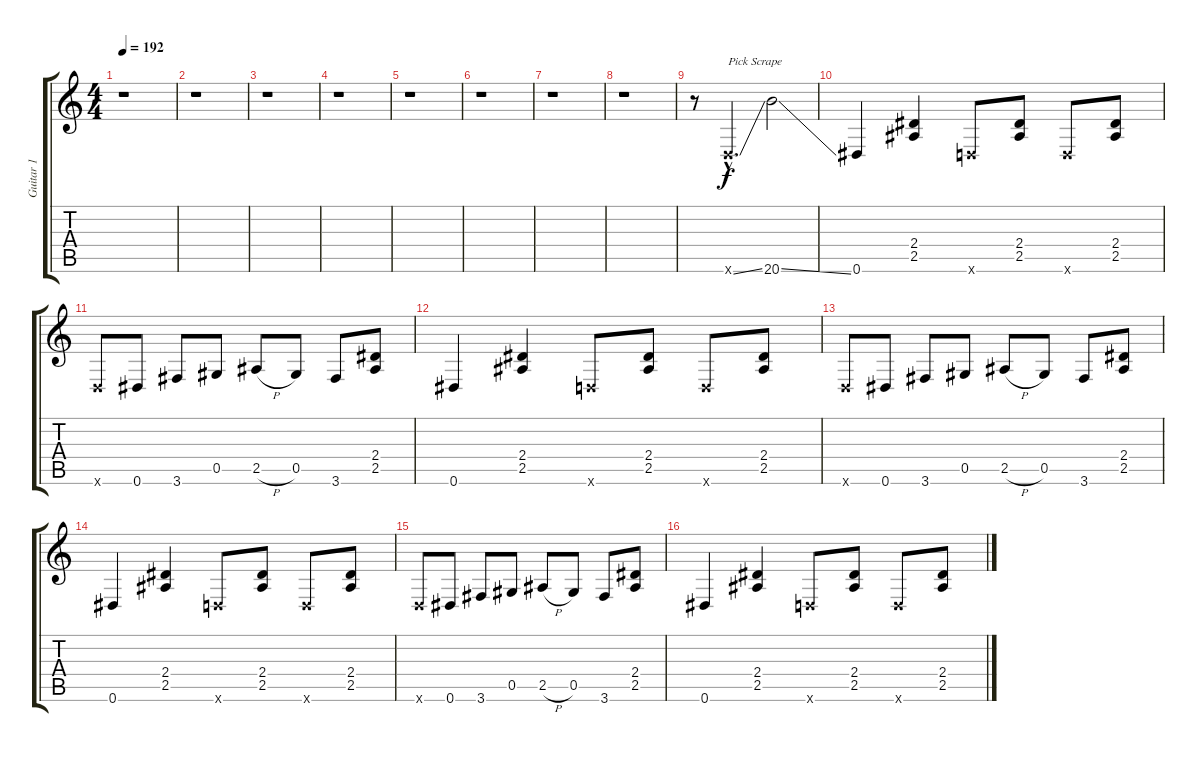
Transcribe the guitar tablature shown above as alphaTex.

\track ("Guitar 1" "Guitar 1") {instrument distortionguitar}
\staff {score tabs}
\tuning (Eb4 Bb3 Gb3 Db3 Ab2 Eb2) {hide}
\ts (4 4)
\tempo 192
\clef g2
\ks c
r.1{dy f instrument distortionguitar} |
r.1 |
r.1 |
r.1 |
r.1 |
r.1 |
r.1 |
r.1 |
r.8 -1.6{ss hac x}.4{d txt "Pick Scrape"} 20.6{ss}.2 |
0.6.4 (2.4 2.5).4 -1.6{x}.8 (2.4 2.5).8 -1.6{x}.8 (2.4 2.5).8 |
-1.6{x}.8 0.6.8 3.6.8 0.5.8 2.5{h}.8 0.5.8 3.6.8 (2.4 2.5).8 |
0.6.4 (2.4 2.5).4 -1.6{x}.8 (2.4 2.5).8 -1.6{x}.8 (2.4 2.5).8 |
-1.6{x}.8 0.6.8 3.6.8 0.5.8 2.5{h}.8 0.5.8 3.6.8 (2.4 2.5).8 |
0.6.4 (2.4 2.5).4 -1.6{x}.8 (2.4 2.5).8 -1.6{x}.8 (2.4 2.5).8 |
-1.6{x}.8 0.6.8 3.6.8 0.5.8 2.5{h}.8 0.5.8 3.6.8 (2.4 2.5).8 |
0.6.4 (2.4 2.5).4 -1.6{x}.8 (2.4 2.5).8 -1.6{x}.8 (2.4 2.5).8
